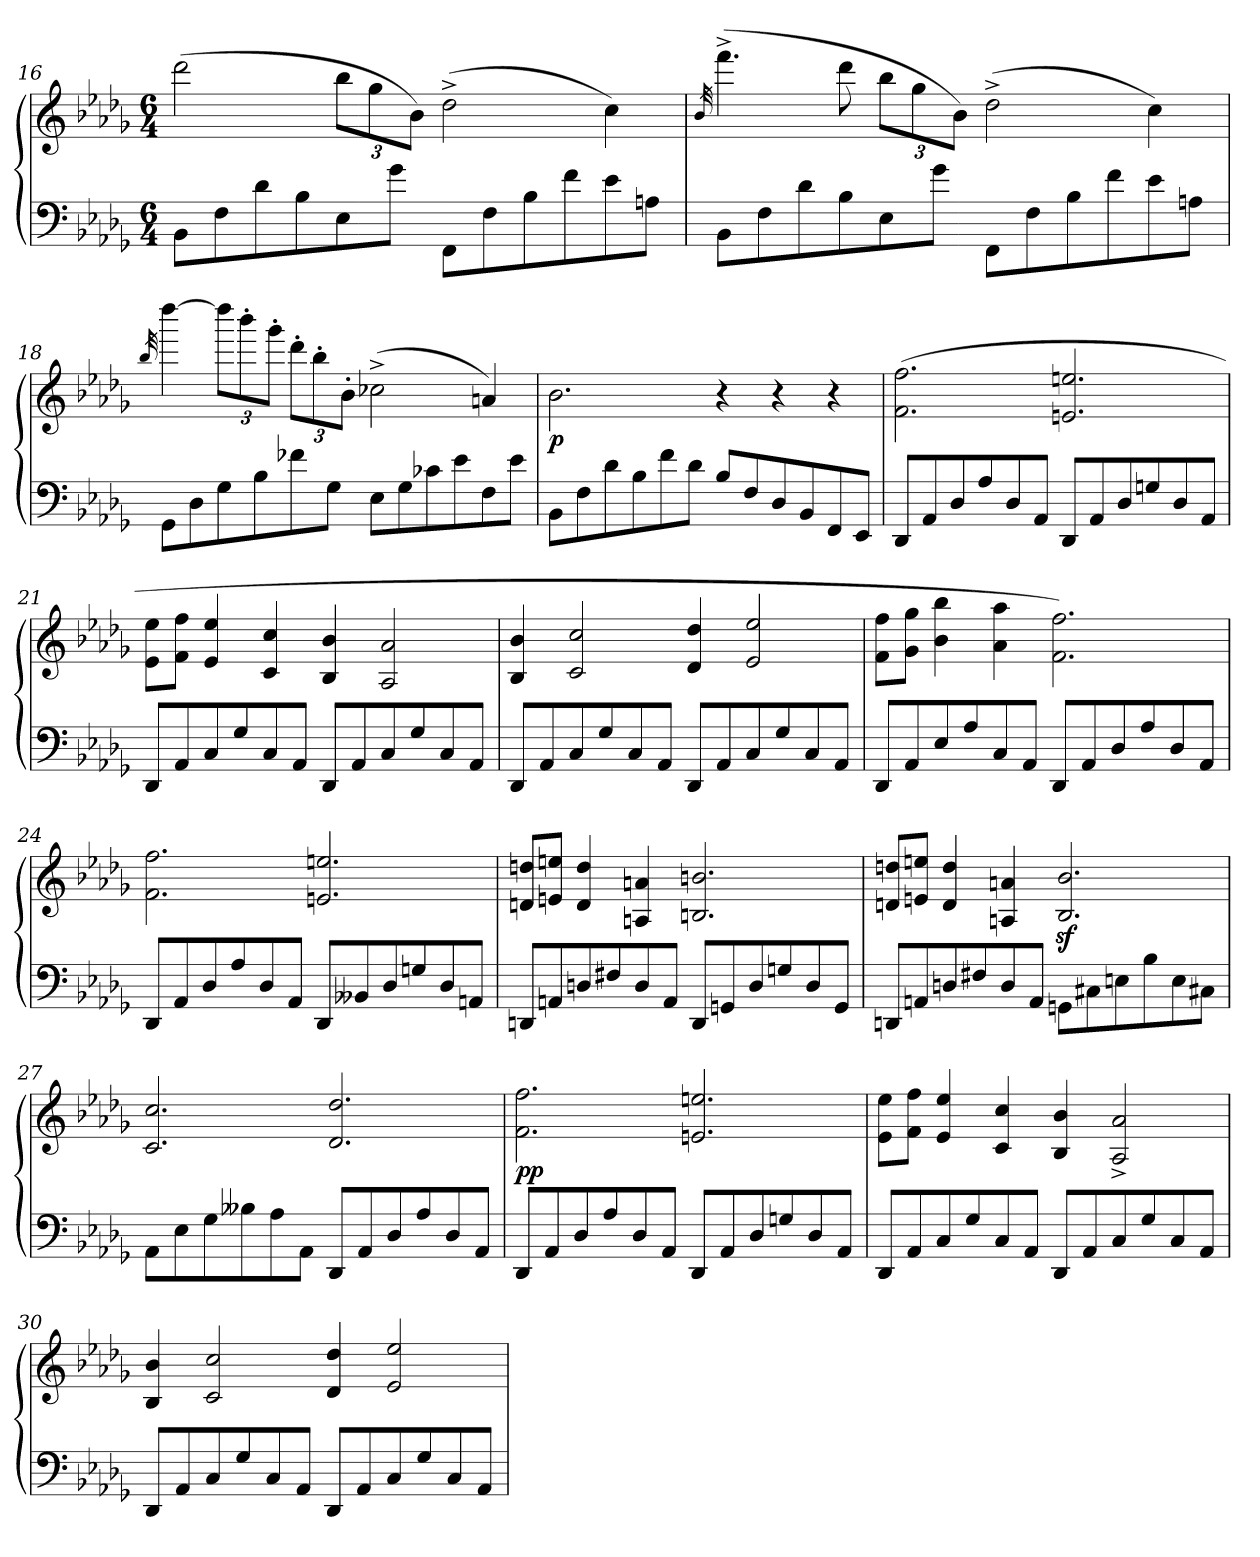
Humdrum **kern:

**kern	**kern	**dynam
*part1	*part1	*part1
*staff2	*staff1	*staff1/2
!!LO:LB:g=z
*clefF4	*clefG2	*
*k[b-e-a-d-g-]	*k[b-e-a-d-g-]	*
*b-:	*b-:	*
*M6/4	*M6/4	*
=16	=16	=16
8BB-\L	(>2ddd-\	.
8F\	.	.
8d-\	.	.
8B-\	.	.
*	*Xbrackettup	*
8E-\	12bb-\L	.
.	12gg-\	.
8g-\J	.	.
.	12b-\J)	.
8FF\L	(>2dd-^\	.
8F\	.	.
8B-\	.	.
8f\	.	.
8e-\	4cc\)	.
8An\J	.	.
=17	=17	=17
.	32qb-/	.
8BB-\L	(>4.fff^\	.
8F\	.	.
8d-\	.	.
8B-\	8ddd-\	.
8E-\	12bb-\L	.
.	12gg-\	.
8g-\J	.	.
.	12b-\J)	.
8FF\L	(>2dd-^\	.
8F\	.	.
8B-\	.	.
8f\	.	.
8e-\	4cc\)	.
8An\J	.	.
!!LO:PB:g=z
=18	=18	=18
.	32qbb-/	.
8GG-\L	[4dddd-\	.
8D-\	.	.
8G-\	12dddd-\L]	.
.	12bbb-'\	.
8B-\	.	.
.	12ggg-'\J	.
8f-X\	12ddd-'\L	.
.	12bb-'\	.
8G-\J	.	.
.	12b-'\J	.
8E-\L	(>2cc-X^\	.
8G-\	.	.
8c-X\	.	.
8e-\	.	.
8F\	4an/)	.
8e-\J	.	.
=19	=19	=19
!	!	!LO:DY:b
8BB-\L	2.b-\	p
8F\	.	.
8d-\	.	.
8B-\	.	.
8f\	.	.
8d-\J	.	.
8B-/L	4r	.
8F/	.	.
8D-/	4r	.
8BB-/	.	.
8FF/	4r	.
8EE-/J	.	.
!!LO:LB:g=z
=20	=20	=20
8DD-/L	(>2.f\ 2.ff\	.
8AA-/	.	.
8D-/	.	.
8A-/	.	.
8D-/	.	.
8AA-/J	.	.
8DD-/L	2.en/ 2.een/	.
8AA-/	.	.
8D-/	.	.
8Gn/	.	.
8D-/	.	.
8AA-/J	.	.
=21	=21	=21
8DD-/L	8e-\ 8ee-\L	.
8AA-/	8f\ 8ff\J	.
8C/	4e-/ 4ee-/	.
8G-/	.	.
8C/	4c/ 4cc/	.
8AA-/J	.	.
8DD-/L	4B-/ 4b-/	.
8AA-/	.	.
8C/	2A-/ 2a-/	.
8G-/	.	.
8C/	.	.
8AA-/J	.	.
=22	=22	=22
8DD-/L	4B-/ 4b-/	.
8AA-/	.	.
8C/	2c/ 2cc/	.
8G-/	.	.
8C/	.	.
8AA-/J	.	.
8DD-/L	4d-/ 4dd-/	.
8AA-/	.	.
8C/	2e-/ 2ee-/	.
8G-/	.	.
8C/	.	.
8AA-/J	.	.
!!LO:LB:g=z
=23	=23	=23
8DD-/L	8f\ 8ff\L	.
8AA-/	8g-\ 8gg-\J	.
8E-/	4b-\ 4bb-\	.
8A-/	.	.
8C/	4a-\ 4aa-\	.
8AA-/J	.	.
8DD-/L	2.f\ 2.ff\)	.
8AA-/	.	.
8D-/	.	.
8A-/	.	.
8D-/	.	.
8AA-/J	.	.
=24	=24	=24
8DD-/L	2.f\ 2.ff\	.
8AA-/	.	.
8D-/	.	.
8A-/	.	.
8D-/	.	.
8AA-/J	.	.
8DD-/L	2.en/ 2.een/	.
8BB--X/	.	.
8D-/	.	.
8Gn/	.	.
8D-/	.	.
8AAn/J	.	.
!!LO:LB:g=z
=25	=25	=25
8DDn/L	8dn/ 8ddn/L	.
8AAn/	8en/ 8een/J	.
8Dn/	4d/ 4dd/	.
8F#X/	.	.
8D/	4An/ 4an/	.
8AA/J	.	.
8DD/L	2.Bn/ 2.bn/	.
8GGn/	.	.
8D/	.	.
8Gn/	.	.
8D/	.	.
8GG/J	.	.
=26	=26	=26
8DDn/L	8dn/ 8ddn/L	.
8AAn/	8en/ 8een/J	.
8Dn/	4d/ 4dd/	.
8F#X/	.	.
8D/	4An/ 4an/	.
8AA/J	.	.
8GGn\L	2.B-/z< 2.b-/z<	.
8C#X\	.	.
8En\	.	.
8B-\	.	.
8E\	.	.
8C#X\J	.	.
!!LO:LB:g=z
=27	=27	=27
8AA-\L	2.c/ 2.cc/	.
8E-\	.	.
8G-\	.	.
8B--X\	.	.
8A-\	.	.
8AA-\J	.	.
8DD-/L	2.d-/ 2.dd-/	.
8AA-/	.	.
8D-/	.	.
8A-/	.	.
8D-/	.	.
8AA-/J	.	.
=28	=28	=28
!	!	!LO:DY:b
8DD-/L	2.f\ 2.ff\	pp
8AA-/	.	.
8D-/	.	.
8A-/	.	.
8D-/	.	.
8AA-/J	.	.
8DD-/L	2.en/ 2.een/	.
8AA-/	.	.
8D-/	.	.
8Gn/	.	.
8D-/	.	.
8AA-/J	.	.
=29	=29	=29
8DD-/L	8e-\ 8ee-\L	.
8AA-/	8f\ 8ff\J	.
8C/	4e-/ 4ee-/	.
8G-/	.	.
8C/	4c/ 4cc/	.
8AA-/J	.	.
8DD-/L	4B-/ 4b-/	.
8AA-/	.	.
8C/	2A-/^ 2a-/^	.
8G-/	.	.
8C/	.	.
8AA-/J	.	.
!!LO:PB:g=z
=30	=30	=30
8DD-/L	4B-/ 4b-/	.
8AA-/	.	.
8C/	2c/ 2cc/	.
8G-/	.	.
8C/	.	.
8AA-/J	.	.
8DD-/L	4d-/ 4dd-/	.
8AA-/	.	.
8C/	2e-/ 2ee-/	.
8G-/	.	.
8C/	.	.
8AA-/J	.	.
=	=	=
*-	*-	*-
